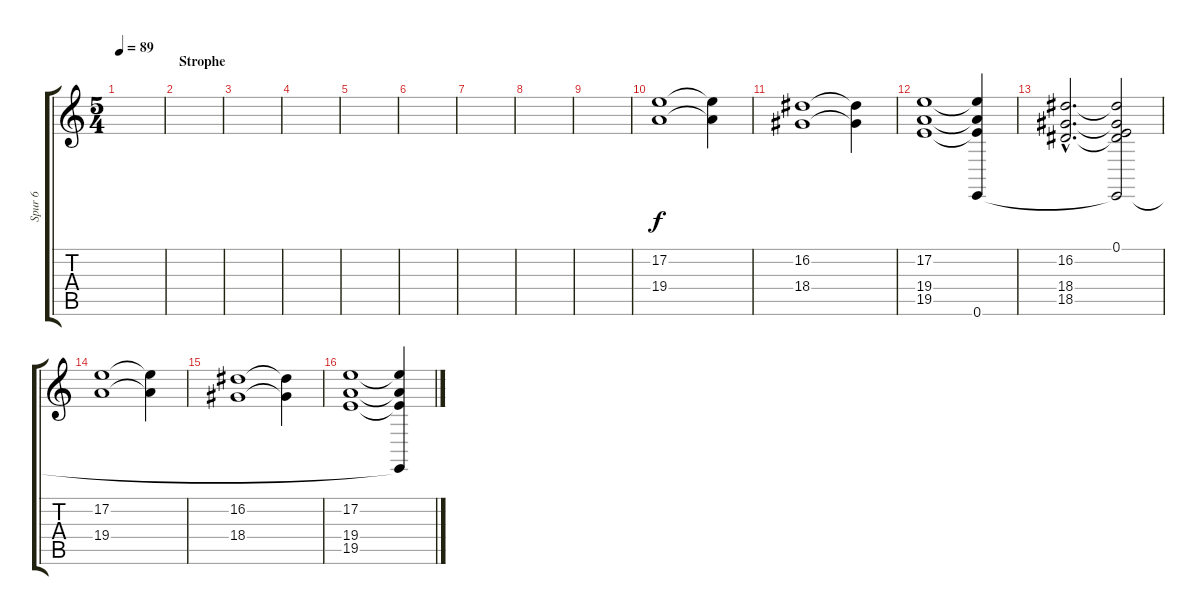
\track ("Spur 6" "Spur 6") {instrument stringensemble2}
\staff {score tabs}
\tuning (E4 B3 G3 D3 A2 E2) {hide}
\ts (5 4)
\tempo 89
\clef g2
\ks c
|
\section ("" "Strophe")
|
|
|
|
|
|
|
|
(17.2 19.4).1 (17.2{t} 19.4{t}).4 |
(16.2 18.4).1 (16.2{t} 18.4{t}).4 |
(17.2 19.4 19.5).1 (17.2{t} 19.4{t} 19.5{t} 0.6).4 |
(16.2{hac} 18.4{hac} 18.5{hac}).2{d} (0.1 16.2{t} 18.4{t} 18.5{t} 0.6{t}).2 |
(17.2 19.4).1 (17.2{t} 19.4{t}).4 |
(16.2 18.4).1 (16.2{t} 18.4{t}).4 |
(17.2 19.4 19.5).1 (17.2{t} 19.4{t} 19.5{t} 0.6{t}).4
